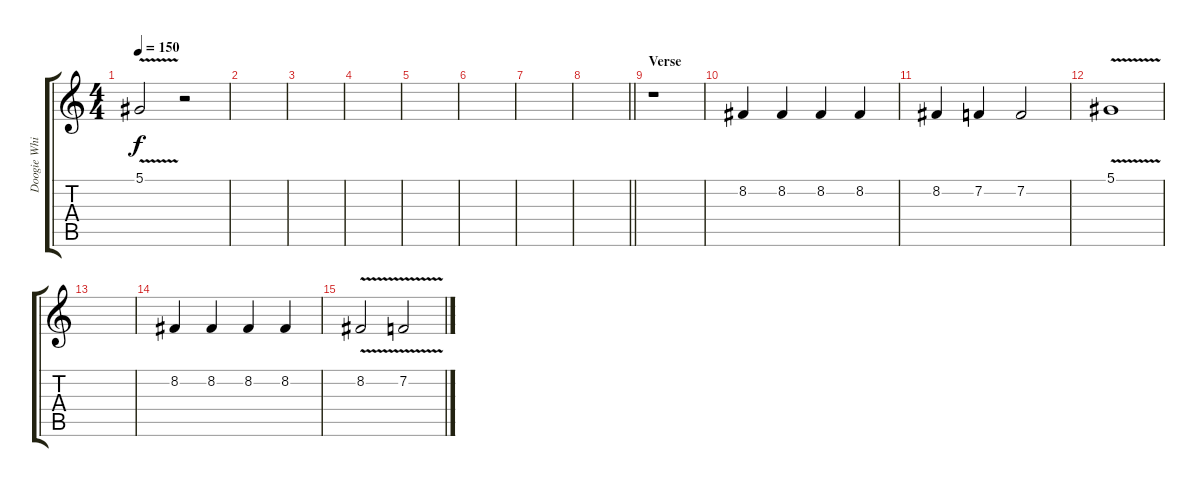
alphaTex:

\track ("Doogie White" "Doogie Whi") {instrument lead2sawtooth}
\staff {score tabs}
\tuning (Eb4 Bb3 Gb3 Db3 Ab2 Eb2) {hide}
\ts (4 4)
\tempo 150
\clef g2
\ks c
5.1{v}.2{dy f} r.2 |
|
|
|
|
|
|
\barLineRight lightlight
|
\section ("" "Verse")
r.1 |
8.2.4 8.2.4 8.2.4 8.2.4 |
8.2.4 7.2.4 7.2.2 |
5.1{v}.1 |
|
8.2.4 8.2.4 8.2.4 8.2.4 |
8.2{v}.2 7.2{v}.2
